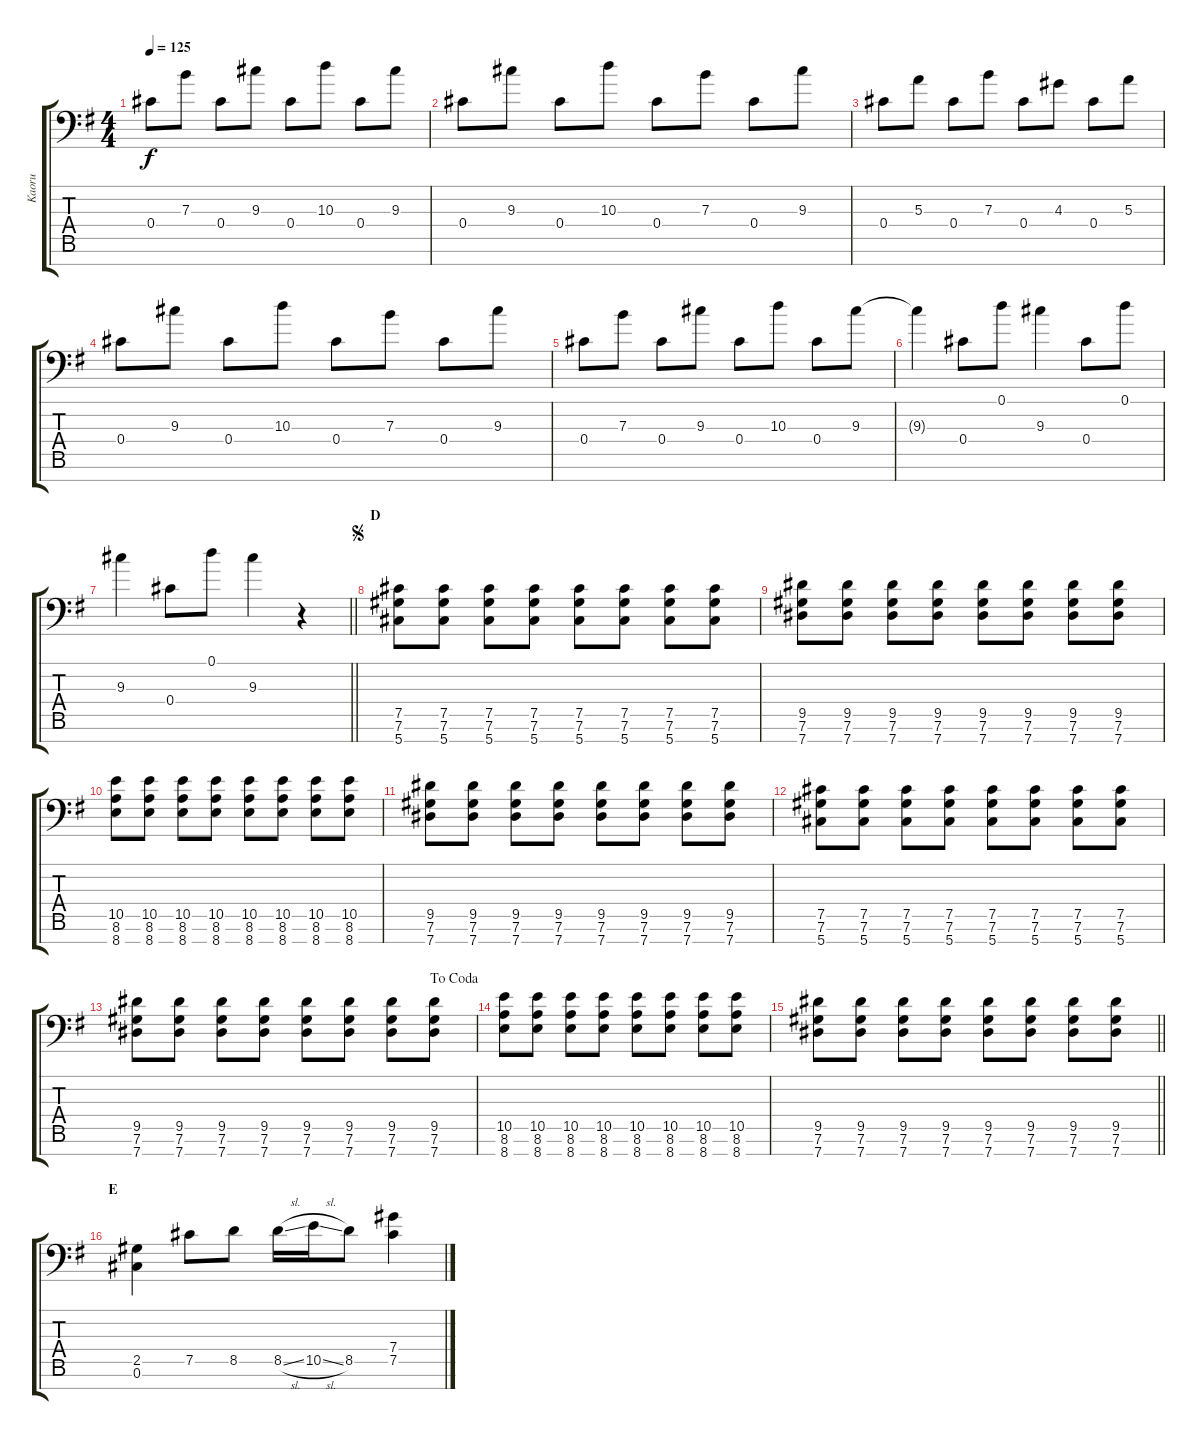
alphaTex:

\track ("Kaoru" "Kaoru") {instrument electricguitarclean}
\staff {score tabs}
\tuning (D4 Ab3 E3 Db3 Gb2 Db2 Ab1) {hide}
\ts (4 4)
\tempo 125
\clef f4
\ks g
0.4.8{dy f} 7.3.8 0.4.8 9.3.8 0.4.8 10.3.8 0.4.8 9.3.8 |
0.4.8 9.3.8 0.4.8 10.3.8 0.4.8 7.3.8 0.4.8 9.3.8 |
0.4.8 5.3.8 0.4.8 7.3.8 0.4.8 4.3.8 0.4.8 5.3.8 |
0.4.8 9.3.8 0.4.8 10.3.8 0.4.8 7.3.8 0.4.8 9.3.8 |
0.4.8 7.3.8 0.4.8 9.3.8 0.4.8 10.3.8 0.4.8 9.3.8{instrument electricguitarclean} |
9.3{t}.4 0.4.8 0.1.8 9.3.4 0.4.8 0.1.8 |
\barLineRight lightlight
9.3.4 0.4.8 0.1.8 9.3.4 r.4 |
\section ("" "D")
\jump segno
(7.5 7.6 5.7).8{instrument overdrivenguitar} (7.5 7.6 5.7).8 (7.5 7.6 5.7).8 (7.5 7.6 5.7).8 (7.5 7.6 5.7).8 (7.5 7.6 5.7).8 (7.5 7.6 5.7).8 (7.5 7.6 5.7).8 |
(9.5 7.6 7.7).8 (9.5 7.6 7.7).8 (9.5 7.6 7.7).8 (9.5 7.6 7.7).8 (9.5 7.6 7.7).8 (9.5 7.6 7.7).8 (9.5 7.6 7.7).8 (9.5 7.6 7.7).8 |
(10.5 8.6 8.7).8 (10.5 8.6 8.7).8 (10.5 8.6 8.7).8 (10.5 8.6 8.7).8 (10.5 8.6 8.7).8 (10.5 8.6 8.7).8 (10.5 8.6 8.7).8 (10.5 8.6 8.7).8 |
(9.5 7.6 7.7).8 (9.5 7.6 7.7).8 (9.5 7.6 7.7).8 (9.5 7.6 7.7).8 (9.5 7.6 7.7).8 (9.5 7.6 7.7).8 (9.5 7.6 7.7).8 (9.5 7.6 7.7).8 |
(7.5 7.6 5.7).8 (7.5 7.6 5.7).8 (7.5 7.6 5.7).8 (7.5 7.6 5.7).8 (7.5 7.6 5.7).8 (7.5 7.6 5.7).8 (7.5 7.6 5.7).8 (7.5 7.6 5.7).8 |
\jump dacoda
(9.5 7.6 7.7).8 (9.5 7.6 7.7).8 (9.5 7.6 7.7).8 (9.5 7.6 7.7).8 (9.5 7.6 7.7).8 (9.5 7.6 7.7).8 (9.5 7.6 7.7).8 (9.5 7.6 7.7).8 |
(10.5 8.6 8.7).8 (10.5 8.6 8.7).8 (10.5 8.6 8.7).8 (10.5 8.6 8.7).8 (10.5 8.6 8.7).8 (10.5 8.6 8.7).8 (10.5 8.6 8.7).8 (10.5 8.6 8.7).8 |
\barLineRight lightlight
(9.5 7.6 7.7).8 (9.5 7.6 7.7).8 (9.5 7.6 7.7).8 (9.5 7.6 7.7).8 (9.5 7.6 7.7).8 (9.5 7.6 7.7).8 (9.5 7.6 7.7).8 (9.5 7.6 7.7).8 |
\section ("" "E")
(2.5 0.6).4 7.5.8 8.5.8 8.5{sl}.16 10.5{sl}.16 8.5.8 (7.4 7.5).4
